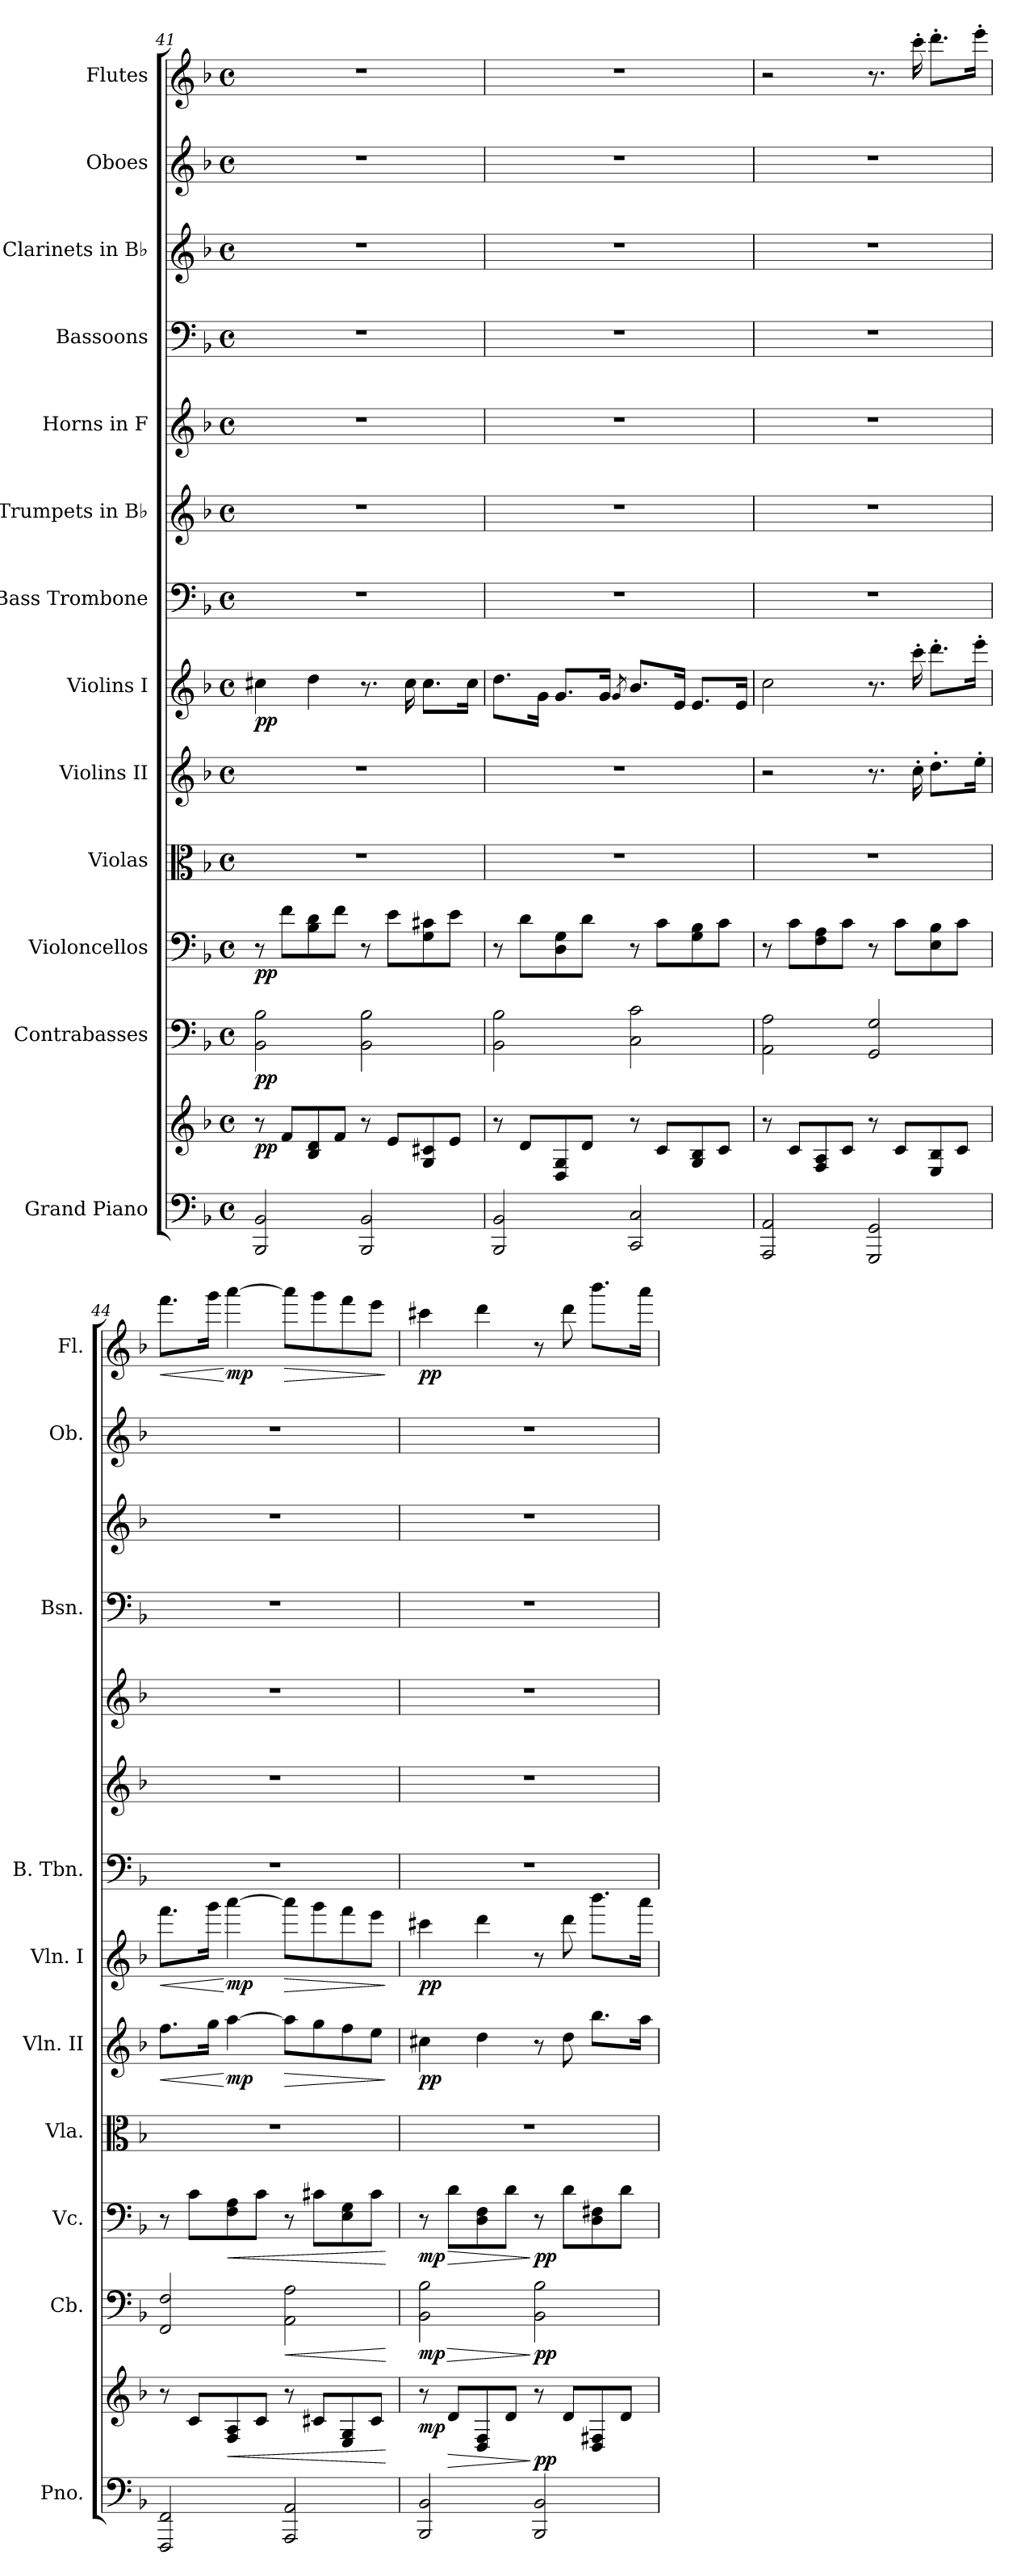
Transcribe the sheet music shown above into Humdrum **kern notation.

**kern	**kern	**dynam	**kern	**dynam	**kern	**dynam	**kern	**kern	**dynam	**kern	**dynam	**kern	**kern	**kern	**kern	**kern	**kern	**kern	**dynam
*part13	*part13	*part13	*part12	*part12	*part11	*part11	*part10	*part9	*part9	*part8	*part8	*part7	*part6	*part5	*part4	*part3	*part2	*part1	*part1
*staff14	*staff13	*staff13/14	*staff12	*staff12	*staff11	*staff11	*staff10	*staff9	*staff9	*staff8	*staff8	*staff7	*staff6	*staff5	*staff4	*staff3	*staff2	*staff1	*staff1
*I"Grand Piano	*	*	*I"Contrabasses	*	*I"Violoncellos	*	*I"Violas	*I"Violins II	*	*I"Violins I	*	*I"Bass Trombone	*I"Trumpets in B♭	*I"Horns in F	*I"Bassoons	*I"Clarinets in B♭	*I"Oboes	*I"Flutes	*
*I'Pno.	*	*	*I'Cb.	*	*I'Vc.	*	*I'Vla.	*I'Vln. II	*	*I'Vln. I	*	*I'B. Tbn.	*	*	*I'Bsn.	*	*I'Ob.	*I'Fl.	*
!!LO:PB:g=z
*clefF4	*clefG2	*	*clefF4	*	*clefF4	*	*clefC3	*clefG2	*	*clefG2	*	*clefF4	*clefG2	*clefG2	*clefF4	*clefG2	*clefG2	*clefG2	*
*	*	*	*ITrd7c12	*	*	*	*	*	*	*	*	*	*ITrd1c2	*ITrd4c7	*	*ITrd1c2	*	*	*
*k[b-]	*k[b-]	*	*k[b-]	*	*k[b-]	*	*k[b-]	*k[b-]	*	*k[b-]	*	*k[b-]	*k[b-e-a-]	*k[b-e-]	*k[b-]	*k[b-e-a-]	*k[b-]	*k[b-]	*
*M4/4	*M4/4	*	*M4/4	*	*M4/4	*	*M4/4	*M4/4	*	*M4/4	*	*M4/4	*M4/4	*M4/4	*M4/4	*M4/4	*M4/4	*M4/4	*
*met(c)	*met(c)	*	*met(c)	*	*met(c)	*	*met(c)	*met(c)	*	*met(c)	*	*met(c)	*met(c)	*met(c)	*met(c)	*met(c)	*met(c)	*met(c)	*
=41	=41	=41	=41	=41	=41	=41	=41	=41	=41	=41	=41	=41	=41	=41	=41	=41	=41	=41	=41
!	!	!LO:DY:b	!	!LO:DY:b	!	!LO:DY:b	!	!	!	!	!LO:DY:b	!	!	!	!	!	!	!	!
2BBB-/ 2BB-/	8r	pp	2BBB-\ 2BB-\	pp	8r	pp	1r	1r	.	4cc#X\	pp	1r	1r	1r	1r	1r	1r	1r	.
.	8f/L	.	.	.	8f\L	.	.	.	.	.	.	.	.	.	.	.	.	.	.
.	8B-/ 8d/	.	.	.	8B-\ 8d\	.	.	.	.	4dd\	.	.	.	.	.	.	.	.	.
.	8f/J	.	.	.	8f\J	.	.	.	.	.	.	.	.	.	.	.	.	.	.
2BBB-/ 2BB-/	8r	.	2BBB-\ 2BB-\	.	8r	.	.	.	.	8.r	.	.	.	.	.	.	.	.	.
.	8e/L	.	.	.	8e\L	.	.	.	.	.	.	.	.	.	.	.	.	.	.
.	.	.	.	.	.	.	.	.	.	16cc#\	.	.	.	.	.	.	.	.	.
.	8G/ 8c#X/	.	.	.	8G\ 8c#X\	.	.	.	.	8.cc#\L	.	.	.	.	.	.	.	.	.
.	8e/J	.	.	.	8e\J	.	.	.	.	.	.	.	.	.	.	.	.	.	.
.	.	.	.	.	.	.	.	.	.	16cc#\Jk	.	.	.	.	.	.	.	.	.
=42	=42	=42	=42	=42	=42	=42	=42	=42	=42	=42	=42	=42	=42	=42	=42	=42	=42	=42	=42
2BBB-/ 2BB-/	8r	.	2BBB-\ 2BB-\	.	8r	.	1r	1r	.	8.dd\L	.	1r	1r	1r	1r	1r	1r	1r	.
.	8d/L	.	.	.	8d\L	.	.	.	.	.	.	.	.	.	.	.	.	.	.
.	.	.	.	.	.	.	.	.	.	16g\Jk	.	.	.	.	.	.	.	.	.
.	8D/ 8G/	.	.	.	8D\ 8G\	.	.	.	.	8.g/L	.	.	.	.	.	.	.	.	.
.	8d/J	.	.	.	8d\J	.	.	.	.	.	.	.	.	.	.	.	.	.	.
.	.	.	.	.	.	.	.	.	.	16g/Jk	.	.	.	.	.	.	.	.	.
.	.	.	.	.	.	.	.	.	.	8qg/	.	.	.	.	.	.	.	.	.
2CC/ 2C/	8r	.	2CC\ 2C\	.	8r	.	.	.	.	8.b-/L	.	.	.	.	.	.	.	.	.
.	8c/L	.	.	.	8c\L	.	.	.	.	.	.	.	.	.	.	.	.	.	.
.	.	.	.	.	.	.	.	.	.	16e/Jk	.	.	.	.	.	.	.	.	.
.	8G/ 8B-/	.	.	.	8G\ 8B-\	.	.	.	.	8.e/L	.	.	.	.	.	.	.	.	.
.	8c/J	.	.	.	8c\J	.	.	.	.	.	.	.	.	.	.	.	.	.	.
.	.	.	.	.	.	.	.	.	.	16e/Jk	.	.	.	.	.	.	.	.	.
=43	=43	=43	=43	=43	=43	=43	=43	=43	=43	=43	=43	=43	=43	=43	=43	=43	=43	=43	=43
2AAA/ 2AA/	8r	.	2AAA\ 2AA\	.	8r	.	1r	2r	.	2cc\	.	1r	1r	1r	1r	1r	1r	2r	.
.	8c/L	.	.	.	8c\L	.	.	.	.	.	.	.	.	.	.	.	.	.	.
.	8F/ 8A/	.	.	.	8F\ 8A\	.	.	.	.	.	.	.	.	.	.	.	.	.	.
.	8c/J	.	.	.	8c\J	.	.	.	.	.	.	.	.	.	.	.	.	.	.
2GGG/ 2GG/	8r	.	2GGG/ 2GG/	.	8r	.	.	8.r	.	8.r	.	.	.	.	.	.	.	8.r	.
.	8c/L	.	.	.	8c\L	.	.	.	.	.	.	.	.	.	.	.	.	.	.
.	.	.	.	.	.	.	.	16cc'\	.	16ccc'\	.	.	.	.	.	.	.	16ccc'\	.
.	8E/ 8B-/	.	.	.	8E\ 8B-\	.	.	8.dd'\L	.	8.ddd'\L	.	.	.	.	.	.	.	8.ddd'\L	.
.	8c/J	.	.	.	8c\J	.	.	.	.	.	.	.	.	.	.	.	.	.	.
.	.	.	.	.	.	.	.	16ee'\Jk	.	16eee'\Jk	.	.	.	.	.	.	.	16eee'\Jk	.
=44	=44	=44	=44	=44	=44	=44	=44	=44	=44	=44	=44	=44	=44	=44	=44	=44	=44	=44	=44
!	!	!	!	!	!	!	!	!	!LO:HP:b	!	!LO:HP:b	!	!	!	!	!	!	!	!LO:HP:b
2FFF/ 2FF/	8r	.	2FFF/ 2FF/	.	8r	.	1r	8.ff\L	<	8.fff\L	<	1r	1r	1r	1r	1r	1r	8.fff\L	<
.	8c/L	.	.	.	8c\L	.	.	.	.	.	.	.	.	.	.	.	.	.	.
.	.	.	.	.	.	.	.	16gg\Jk	.	16ggg\Jk	.	.	.	.	.	.	.	16ggg\Jk	.
!	!	!LO:HP:b	!	!	!	!LO:HP:b	!	!	!LO:DY:n=1:b	!	!LO:DY:n=1:b	!	!	!	!	!	!	!	!LO:DY:n=1:b
.	8F/ 8A/	<	.	.	8F\ 8A\	<	.	[4aa\	[ mp	[4aaa\	[ mp	.	.	.	.	.	.	[4aaa\	[ mp
.	8c/J	.	.	.	8c\J	.	.	.	.	.	.	.	.	.	.	.	.	.	.
!	!	!	!	!LO:HP:b	!	!	!	!	!LO:HP:b	!	!LO:HP:b	!	!	!	!	!	!	!	!LO:HP:b
2AAA/ 2AA/	8r	.	2AAA\ 2AA\	<	8r	.	.	8aa\L]	>	8aaa\L]	>	.	.	.	.	.	.	8aaa\L]	>
.	8c#X/L	.	.	.	8c#X\L	.	.	8gg\	.	8ggg\	.	.	.	.	.	.	.	8ggg\	.
.	8E/ 8G/	.	.	.	8E\ 8G\	.	.	8ff\	.	8fff\	.	.	.	.	.	.	.	8fff\	.
.	8c#/J	.	.	.	8c#\J	.	.	8ee\J	.	8eee\J	.	.	.	.	.	.	.	8eee\J	.
.	.	[	.	[	.	[	.	.	]	.	]	.	.	.	.	.	.	.	]
=45	=45	=45	=45	=45	=45	=45	=45	=45	=45	=45	=45	=45	=45	=45	=45	=45	=45	=45	=45
!	!	!LO:DY:b	!	!LO:HP:b	!	!	!	!	!	!	!	!	!	!	!	!	!	!	!
!	!	!	!	!LO:DY:n=1:b	!	!LO:DY:b	!	!	!LO:DY:b	!	!LO:DY:b	!	!	!	!	!	!	!	!LO:DY:b
2BBB-/ 2BB-/	8r	mp	2BBB-\ 2BB-\	> mp	8r	mp	1r	4cc#X\	pp	4ccc#X\	pp	1r	1r	1r	1r	1r	1r	4ccc#X\	pp
!	!	!LO:HP:b	!	!	!	!LO:HP:b	!	!	!	!	!	!	!	!	!	!	!	!	!
.	8d/L	>	.	.	8d\L	>	.	.	.	.	.	.	.	.	.	.	.	.	.
.	8D/ 8F/	.	.	.	8D\ 8F\	.	.	4dd\	.	4ddd\	.	.	.	.	.	.	.	4ddd\	.
.	8d/J	.	.	.	8d\J	.	.	.	.	.	.	.	.	.	.	.	.	.	.
!	!	!LO:DY:n=1:b	!	!LO:DY:n=2:b	!	!LO:DY:n=1:b	!	!	!	!	!	!	!	!	!	!	!	!	!
2BBB-/ 2BB-/	8r	] pp	2BBB-\ 2BB-\	] pp	8r	] pp	.	8r	.	8r	.	.	.	.	.	.	.	8r	.
.	8d/L	.	.	.	8d\L	.	.	8dd\	.	8ddd\	.	.	.	.	.	.	.	8ddd\	.
.	8D/ 8F#X/	.	.	.	8D\ 8F#X\	.	.	8.bb-\L	.	8.bbb-\L	.	.	.	.	.	.	.	8.bbb-\L	.
.	8d/J	.	.	.	8d\J	.	.	.	.	.	.	.	.	.	.	.	.	.	.
.	.	.	.	.	.	.	.	16aa\Jk	.	16aaa\Jk	.	.	.	.	.	.	.	16aaa\Jk	.
=	=	=	=	=	=	=	=	=	=	=	=	=	=	=	=	=	=	=	=
*-	*-	*-	*-	*-	*-	*-	*-	*-	*-	*-	*-	*-	*-	*-	*-	*-	*-	*-	*-
